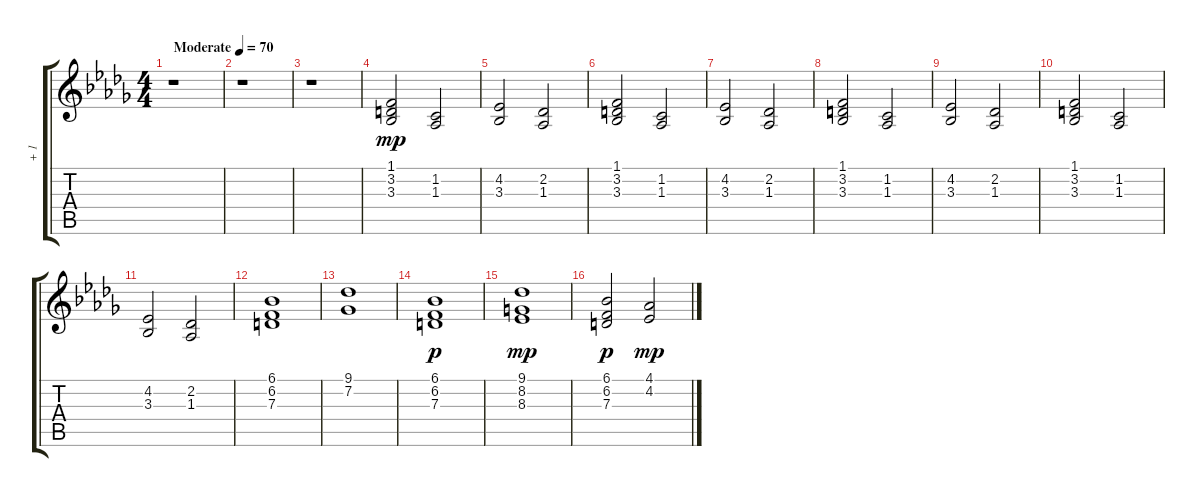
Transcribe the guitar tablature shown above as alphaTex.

\track ("+ 1" "+ 1") {instrument drawbarorgan}
\staff {score tabs}
\tuning (E4 B3 G3 D3 A2 E2) {hide}
\ts (4 4)
\tempo (70 "Moderate")
\clef g2
\ks bbminor
r.1{dy mp instrument drawbarorgan} |
r.1 |
r.1 |
(1.1 3.2 3.3).2 (1.2 1.3).2 |
(4.2 3.3).2 (2.2 1.3).2 |
(1.1 3.2 3.3).2 (1.2 1.3).2 |
(4.2 3.3).2 (2.2 1.3).2 |
(1.1 3.2 3.3).2 (1.2 1.3).2 |
(4.2 3.3).2 (2.2 1.3).2 |
(1.1 3.2 3.3).2 (1.2 1.3).2 |
(4.2 3.3).2 (2.2 1.3).2 |
(6.1 6.2 7.3).1 |
(9.1 7.2).1 |
(6.1 6.2 7.3).1{dy p} |
(9.1 8.2 8.3).1{dy mp} |
(6.1 6.2 7.3).2{dy p} (4.1 4.2).2{dy mp}
